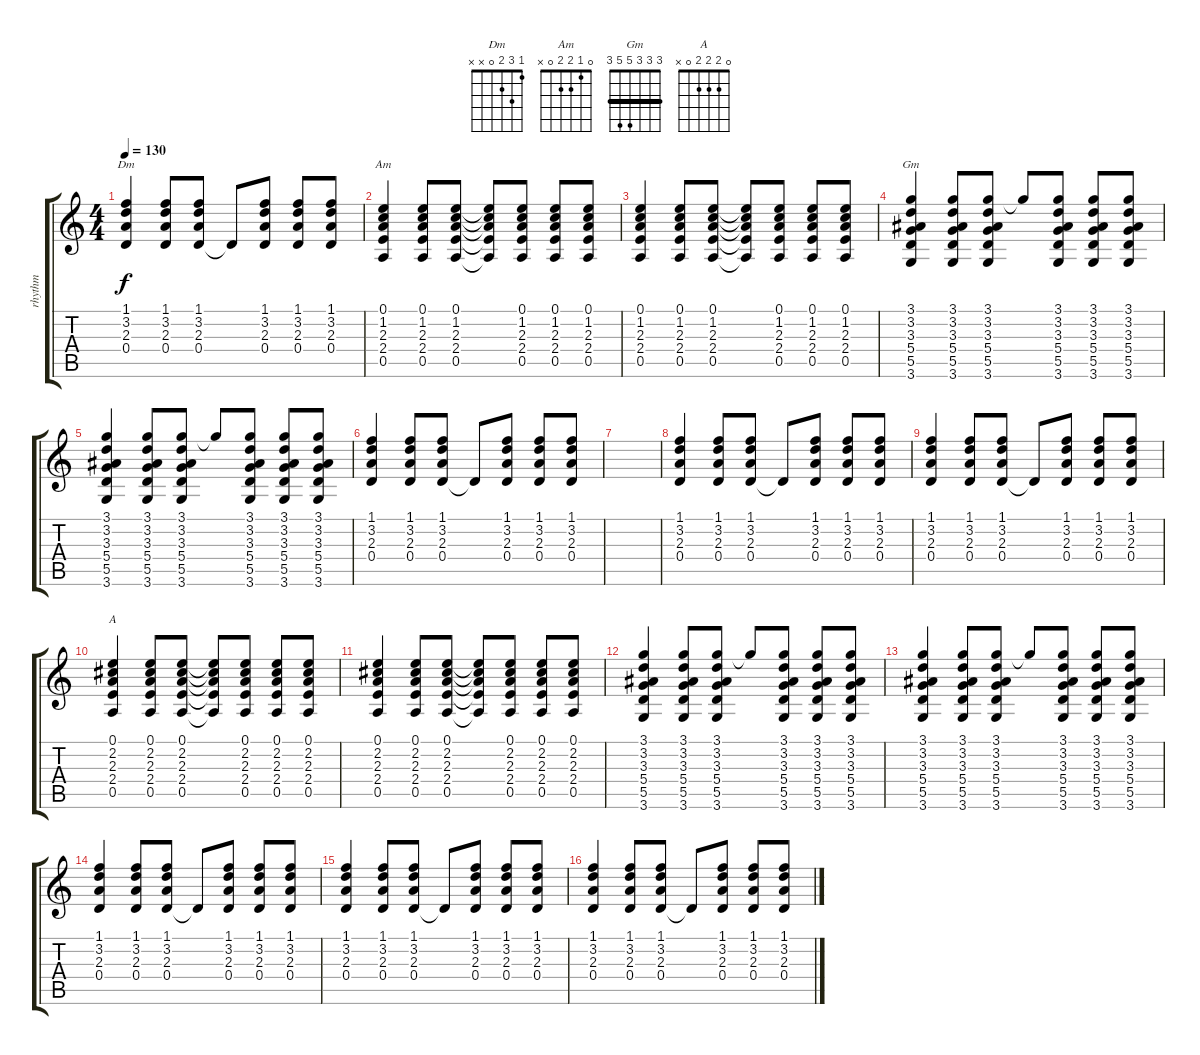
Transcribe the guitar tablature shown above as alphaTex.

\track ("rhythm" "rhythm") {instrument acousticguitarnylon}
\staff {score tabs}
\tuning (E4 B3 G3 D3 A2 E2) {hide}
\chord ("Dm" 1 3 2 0 x x)
\chord ("Am" 0 1 2 2 0 x)
\chord ("Gm" 3 3 3 5 5 3) {barre 3}
\chord ("A" 0 2 2 2 0 x)
\ts (4 4)
\tempo 130
\clef g2
\ks c
(1.1 3.2 2.3 0.4).4{ch "Dm" dy f} (1.1 3.2 2.3 0.4).8 (1.1 3.2 2.3 0.4).8 0.4{t}.8 (1.1 3.2 2.3 0.4).8 (1.1 3.2 2.3 0.4).8 (1.1 3.2 2.3 0.4).8 |
(0.1 1.2 2.3 2.4 0.5).4{ch "Am"} (0.1 1.2 2.3 2.4 0.5).8 (0.1 1.2 2.3 2.4 0.5).8 (0.1{t} 1.2{t} 2.3{t} 2.4{t} 0.5{t}).8 (0.1 1.2 2.3 2.4 0.5).8 (0.1 1.2 2.3 2.4 0.5).8 (0.1 1.2 2.3 2.4 0.5).8 |
(0.1 1.2 2.3 2.4 0.5).4 (0.1 1.2 2.3 2.4 0.5).8 (0.1 1.2 2.3 2.4 0.5).8 (0.1{t} 1.2{t} 2.3{t} 2.4{t} 0.5{t}).8 (0.1 1.2 2.3 2.4 0.5).8 (0.1 1.2 2.3 2.4 0.5).8 (0.1 1.2 2.3 2.4 0.5).8 |
(3.1 3.2 3.3 5.4 5.5 3.6).4{ch "Gm"} (3.1 3.2 3.3 5.4 5.5 3.6).8 (3.1 3.2 3.3 5.4 5.5 3.6).8 3.1{t}.8 (3.1 3.2 3.3 5.4 5.5 3.6).8 (3.1 3.2 3.3 5.4 5.5 3.6).8 (3.1 3.2 3.3 5.4 5.5 3.6).8 |
(3.1 3.2 3.3 5.4 5.5 3.6).4 (3.1 3.2 3.3 5.4 5.5 3.6).8 (3.1 3.2 3.3 5.4 5.5 3.6).8 3.1{t}.8 (3.1 3.2 3.3 5.4 5.5 3.6).8 (3.1 3.2 3.3 5.4 5.5 3.6).8 (3.1 3.2 3.3 5.4 5.5 3.6).8 |
(1.1 3.2 2.3 0.4).4 (1.1 3.2 2.3 0.4).8 (1.1 3.2 2.3 0.4).8 0.4{t}.8 (1.1 3.2 2.3 0.4).8 (1.1 3.2 2.3 0.4).8 (1.1 3.2 2.3 0.4).8 |
|
(1.1 3.2 2.3 0.4).4 (1.1 3.2 2.3 0.4).8 (1.1 3.2 2.3 0.4).8 0.4{t}.8 (1.1 3.2 2.3 0.4).8 (1.1 3.2 2.3 0.4).8 (1.1 3.2 2.3 0.4).8 |
(1.1 3.2 2.3 0.4).4 (1.1 3.2 2.3 0.4).8 (1.1 3.2 2.3 0.4).8 0.4{t}.8 (1.1 3.2 2.3 0.4).8 (1.1 3.2 2.3 0.4).8 (1.1 3.2 2.3 0.4).8 |
(0.1 2.2 2.3 2.4 0.5).4{ch "A"} (0.1 2.2 2.3 2.4 0.5).8 (0.1 2.2 2.3 2.4 0.5).8 (0.1{t} 2.2{t} 2.3{t} 2.4{t} 0.5{t}).8 (0.1 2.2 2.3 2.4 0.5).8 (0.1 2.2 2.3 2.4 0.5).8 (0.1 2.2 2.3 2.4 0.5).8 |
(0.1 2.2 2.3 2.4 0.5).4 (0.1 2.2 2.3 2.4 0.5).8 (0.1 2.2 2.3 2.4 0.5).8 (0.1{t} 2.2{t} 2.3{t} 2.4{t} 0.5{t}).8 (0.1 2.2 2.3 2.4 0.5).8 (0.1 2.2 2.3 2.4 0.5).8 (0.1 2.2 2.3 2.4 0.5).8 |
(3.1 3.2 3.3 5.4 5.5 3.6).4 (3.1 3.2 3.3 5.4 5.5 3.6).8 (3.1 3.2 3.3 5.4 5.5 3.6).8 3.1{t}.8 (3.1 3.2 3.3 5.4 5.5 3.6).8 (3.1 3.2 3.3 5.4 5.5 3.6).8 (3.1 3.2 3.3 5.4 5.5 3.6).8 |
(3.1 3.2 3.3 5.4 5.5 3.6).4 (3.1 3.2 3.3 5.4 5.5 3.6).8 (3.1 3.2 3.3 5.4 5.5 3.6).8 3.1{t}.8 (3.1 3.2 3.3 5.4 5.5 3.6).8 (3.1 3.2 3.3 5.4 5.5 3.6).8 (3.1 3.2 3.3 5.4 5.5 3.6).8 |
(1.1 3.2 2.3 0.4).4 (1.1 3.2 2.3 0.4).8 (1.1 3.2 2.3 0.4).8 0.4{t}.8 (1.1 3.2 2.3 0.4).8 (1.1 3.2 2.3 0.4).8 (1.1 3.2 2.3 0.4).8 |
(1.1 3.2 2.3 0.4).4 (1.1 3.2 2.3 0.4).8 (1.1 3.2 2.3 0.4).8 0.4{t}.8 (1.1 3.2 2.3 0.4).8 (1.1 3.2 2.3 0.4).8 (1.1 3.2 2.3 0.4).8 |
(1.1 3.2 2.3 0.4).4 (1.1 3.2 2.3 0.4).8 (1.1 3.2 2.3 0.4).8 0.4{t}.8 (1.1 3.2 2.3 0.4).8 (1.1 3.2 2.3 0.4).8 (1.1 3.2 2.3 0.4).8
